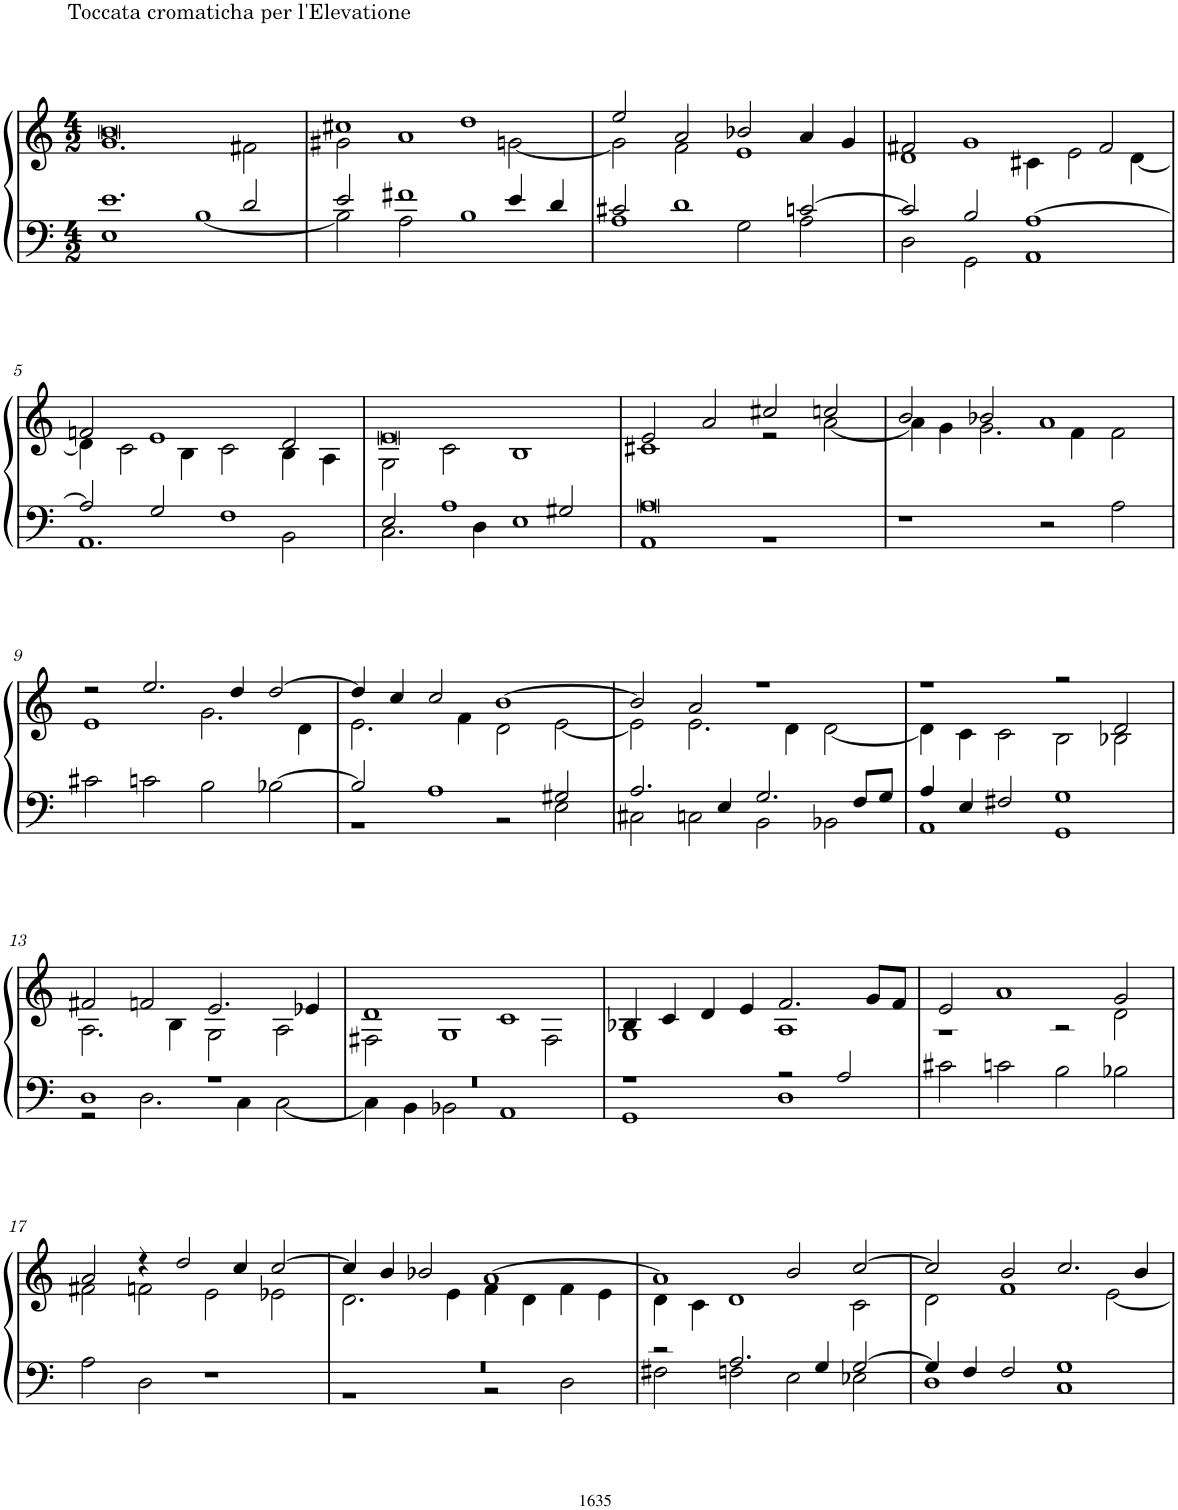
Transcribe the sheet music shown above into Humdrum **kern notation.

**kern	**kern
*part1	*part1
*staff2	*staff1
*I"Organ	*
*clefF4	*clefG2
*k[]	*k[]
*M4/2	*M4/2
=1	=1
*^	*^
!	!	!LO:TX:a:t=Toccata cromaticha per l'Elevatione	!
1.e	1E	0b	1.g
.	[1B	.	.
2d/	.	.	2f#X\
=2	=2	=2	=2
2e/	2B\]	1cc#X	2g#X\
1f#X	2A\	.	1a
.	1B	1dd	.
4e/	.	.	[2gn\
4d/	.	.	.
=3	=3	=3	=3
2c#X/	1A	2ee/	2g\]
1d	.	2a/	2f\
.	2G\	2b-X/	1e
[2cn/	2A\	4a/	.
.	.	4g/	.
=4	=4	=4	=4
2c/]	2D\	2f#X/	1d
2B/	2GG\	1g	.
[1A	1AA	.	4c#X\
.	.	.	2e\
.	.	2f#/	.
.	.	.	[4d\
!!LO:LB:g=z	!!
=5	=5	=5	=5
2A/]	1.AA	2fn/	4d\]
.	.	.	2c\
2G/	.	1e	.
.	.	.	4B\
1F	.	.	2c\
.	2BB\	2d/	4B\
.	.	.	4A\
=6	=6	=6	=6
2E/	2.C\	0e	2G\
1A	.	.	2c\
.	4D\	.	.
.	1E	.	1B
2G#X/	.	.	.
=7	=7	=7	=7
0A	1AA	2e/	1c#X
.	.	2a/	.
.	1r	2cc#X/	2r
.	.	2ccn/	[2a\
*v	*v	*	*
=8	=8	=8
1r	2b/	4a\]
.	.	4g\
.	2b-X/	2.g\
2r	1a	.
.	.	4f\
2A\	.	2f\
!!LO:LB:g=z	!!
=9	=9	=9
2c#X\	2r	1e
2cn\	2.ee/	.
2B\	.	2.g\
.	4dd/	.
[2B-X\	[2dd/	.
.	.	4d\
=10	=10	=10
*^	*	*
2B-/]	1r	4dd/]	2.e\
.	.	4cc/	.
1A	.	2cc/	.
.	.	.	4f\
.	2r	[1b	2d\
2G#X/	2E\	.	[2e\
=11	=11	=11	=11
2.A/	2C#X\	2b/]	2e\]
.	2Cn\	2a/	2.e\
4E/	.	.	.
2.G/	2BB\	1r	.
.	.	.	4d\
.	2BB-X\	.	[2d\
8F/L	.	.	.
8G/J	.	.	.
=12	=12	=12	=12
4A/	1AA	1r	4d\]
4E/	.	.	4c\
2F#X/	.	.	2c\
1G	1GG	2r	2B\
.	.	2d/	2B-X\
!!LO:LB:g=z	!!
=13	=13	=13	=13
1D	2r	2f#X/	2.A\
.	2.D\	2fn/	.
.	.	.	4B\
1r	.	2.e/	2G\
.	4C\	.	.
.	[2C\	.	2A\
.	.	4e-X/	.
=14	=14	=14	=14
0r	4C\]	1d	2F#X\
.	4BB\	.	.
.	2BB-X\	.	1G
.	1AA	1c	.
.	.	.	2F#\
=15	=15	=15	=15
1r	1GG	4B-X/	1G
.	.	4c/	.
.	.	4d/	.
.	.	4e/	.
2r	1D	2.f/	1A
2A/	.	.	.
.	.	8g/L	.
.	.	8f/J	.
*v	*v	*	*
=16	=16	=16
2c#X\	2e/	1r
2cn\	1a	.
2B\	.	2r
2B-X\	2g/	2d\
!!LO:LB:g=z	!!
=17	=17	=17
2A\	2a/	2f#X\
2D\	4r	2fn\
.	2dd/	.
1r	.	2e\
.	4cc/	.
.	[2cc/	2e-X\
=18	=18	=18
*^	*	*
0r	1r	4cc/]	2.d\
.	.	4b/	.
.	.	2b-X/	.
.	.	.	4e\
.	2r	[1a	4f\
.	.	.	4d\
.	2D\	.	4f\
.	.	.	4e\
=19	=19	=19	=19
2r	2F#X\	1a]	4d\
.	.	.	4c\
2.A/	2Fn\	.	1d
.	2E\	2b/	.
4G/	.	.	.
[2G/	2E-X\	[2cc/	2c\
=20	=20	=20	=20
4G/]	1D	2cc/]	2d\
4F/	.	.	.
2F/	.	2b/	1f
1G	1C	2.cc/	.
.	.	.	[2e\
.	.	4b/	.
*v	*v	*	*
*	*v	*v
=	=
*-	*-
